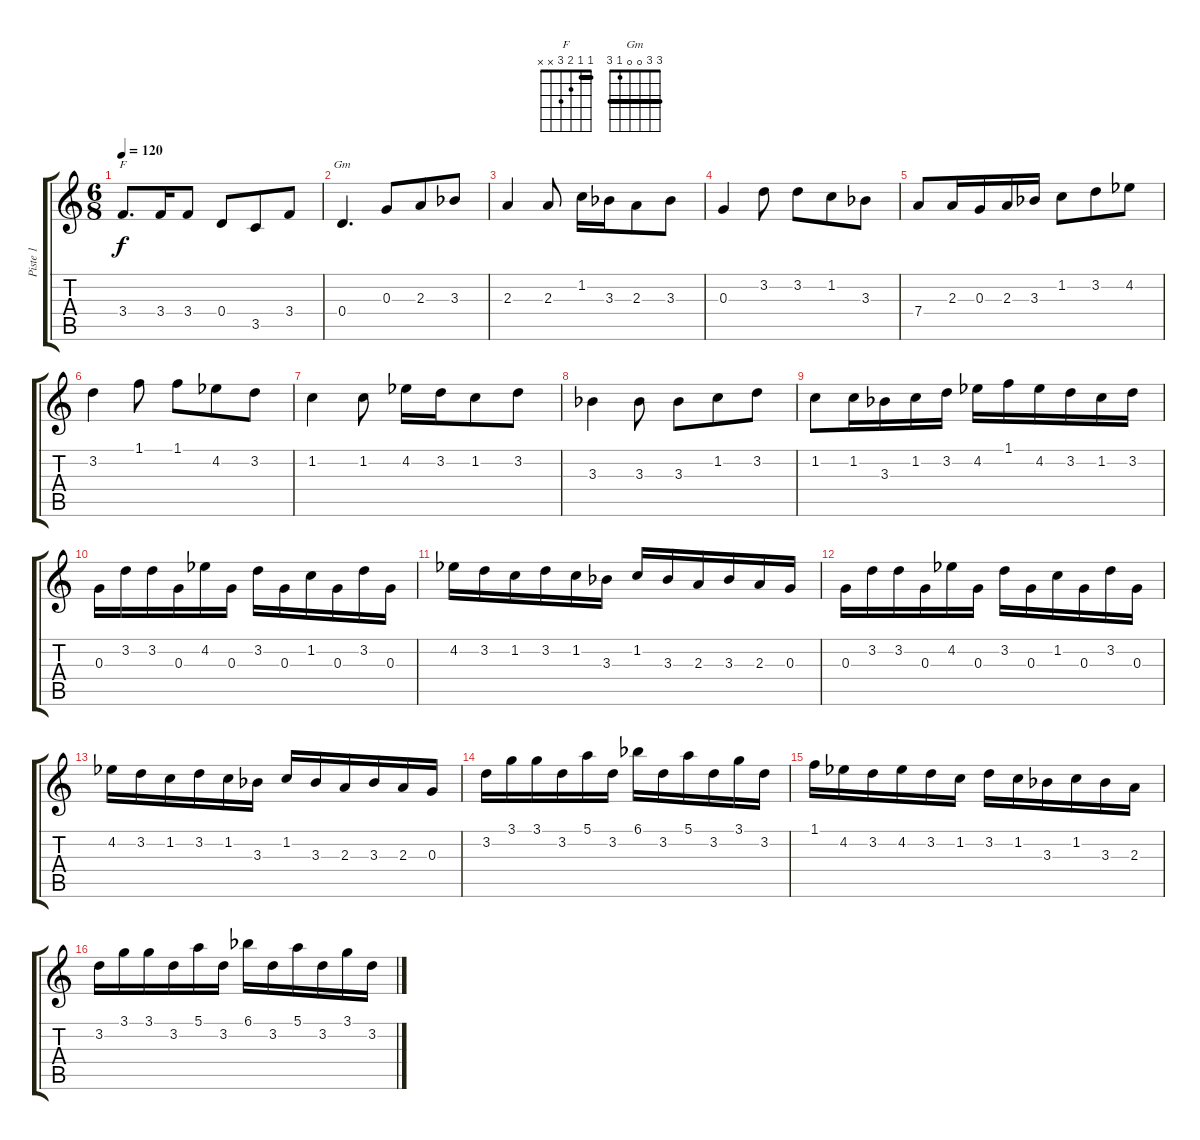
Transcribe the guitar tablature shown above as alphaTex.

\track ("Piste 1" "Piste 1") {instrument acousticguitarsteel}
\staff {score tabs}
\tuning (E4 B3 G3 D3 A2 E2) {hide}
\chord ("F" 1 1 2 3 x x) {barre 1}
\chord ("Gm" 3 3 0 0 1 3) {barre 3}
\ts (6 8)
\tempo 120
\clef g2
\ks c
3.4.8{d ch "F" dy f} 3.4.16 3.4.8 0.4.8 3.5.8 3.4.8 |
0.4.4{d ch "Gm"} 0.3.8 2.3.8 3.3{acc b}.8 |
2.3.4 2.3.8 1.2.16 3.3{acc b}.16 2.3.8 3.3{acc b}.8 |
0.3.4 3.2.8 3.2.8 1.2.8 3.3{acc b}.8 |
7.4.8 2.3.16 0.3.16 2.3.16 3.3{acc b}.16 1.2.8 3.2.8 4.2{acc b}.8 |
3.2.4 1.1.8 1.1.8 4.2{acc b}.8 3.2.8 |
1.2.4 1.2.8 4.2{acc b}.16 3.2.16 1.2.8 3.2.8 |
3.3{acc b}.4 3.3{acc b}.8 3.3{acc b}.8 1.2.8 3.2.8 |
1.2.8 1.2.16 3.3{acc b}.16 1.2.16 3.2.16 4.2{acc b}.16 1.1.16 4.2{acc b}.16 3.2.16 1.2.16 3.2.16 |
0.3.16 3.2.16 3.2.16 0.3.16 4.2{acc b}.16 0.3.16 3.2.16 0.3.16 1.2.16 0.3.16 3.2.16 0.3.16 |
4.2{acc b}.16 3.2.16 1.2.16 3.2.16 1.2.16 3.3{acc b}.16 1.2.16 3.3{acc b}.16 2.3.16 3.3{acc b}.16 2.3.16 0.3.16 |
0.3.16 3.2.16 3.2.16 0.3.16 4.2{acc b}.16 0.3.16 3.2.16 0.3.16 1.2.16 0.3.16 3.2.16 0.3.16 |
4.2{acc b}.16 3.2.16 1.2.16 3.2.16 1.2.16 3.3{acc b}.16 1.2.16 3.3{acc b}.16 2.3.16 3.3{acc b}.16 2.3.16 0.3.16 |
3.2.16 3.1.16 3.1.16 3.2.16 5.1.16 3.2.16 6.1{acc b}.16 3.2.16 5.1.16 3.2.16 3.1.16 3.2.16 |
1.1.16 4.2{acc b}.16 3.2.16 4.2{acc b}.16 3.2.16 1.2.16 3.2.16 1.2.16 3.3{acc b}.16 1.2.16 3.3{acc b}.16 2.3.16 |
3.2.16 3.1.16 3.1.16 3.2.16 5.1.16 3.2.16 6.1{acc b}.16 3.2.16 5.1.16 3.2.16 3.1.16 3.2.16
